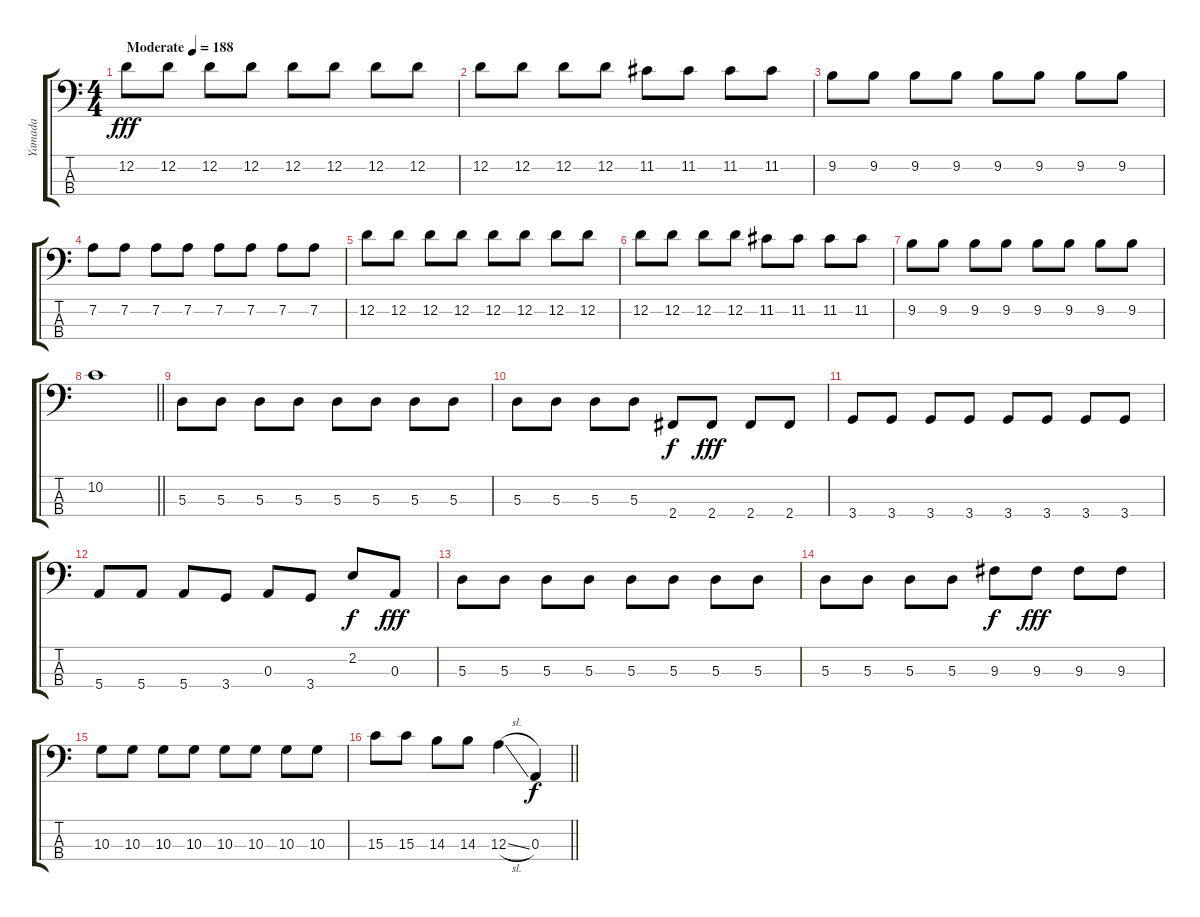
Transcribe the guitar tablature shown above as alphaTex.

\track ("Yamada" "Yamada") {instrument electricbasspick}
\staff {score tabs}
\tuning (G2 D2 A1 E1) {hide}
\ts (4 4)
\tempo (188 "Moderate")
\clef f4
\ks c
12.2.8{dy fff instrument electricbasspick} 12.2.8 12.2.8 12.2.8 12.2.8 12.2.8 12.2.8 12.2.8 |
12.2.8 12.2.8 12.2.8 12.2.8 11.2.8 11.2.8 11.2.8 11.2.8 |
9.2.8 9.2.8 9.2.8 9.2.8 9.2.8 9.2.8 9.2.8 9.2.8 |
7.2.8 7.2.8 7.2.8 7.2.8 7.2.8 7.2.8 7.2.8 7.2.8 |
12.2.8 12.2.8 12.2.8 12.2.8 12.2.8 12.2.8 12.2.8 12.2.8 |
12.2.8 12.2.8 12.2.8 12.2.8 11.2.8 11.2.8 11.2.8 11.2.8 |
9.2.8 9.2.8 9.2.8 9.2.8 9.2.8 9.2.8 9.2.8 9.2.8 |
\barLineRight lightlight
10.2.1 |
5.3.8 5.3.8 5.3.8 5.3.8 5.3.8 5.3.8 5.3.8 5.3.8 |
5.3.8 5.3.8 5.3.8 5.3.8 2.4.8{dy f} 2.4.8{dy fff} 2.4.8 2.4.8 |
3.4.8 3.4.8 3.4.8 3.4.8 3.4.8 3.4.8 3.4.8 3.4.8 |
5.4.8 5.4.8 5.4.8 3.4.8 0.3.8 3.4.8 2.2.8{dy f} 0.3.8{dy fff} |
5.3.8 5.3.8 5.3.8 5.3.8 5.3.8 5.3.8 5.3.8 5.3.8 |
5.3.8 5.3.8 5.3.8 5.3.8 9.3.8{dy f} 9.3.8{dy fff} 9.3.8 9.3.8 |
10.3.8 10.3.8 10.3.8 10.3.8 10.3.8 10.3.8 10.3.8 10.3.8 |
\barLineRight lightlight
15.3.8 15.3.8 14.3.8 14.3.8 12.3{sl}.4 0.3.4{dy f}
